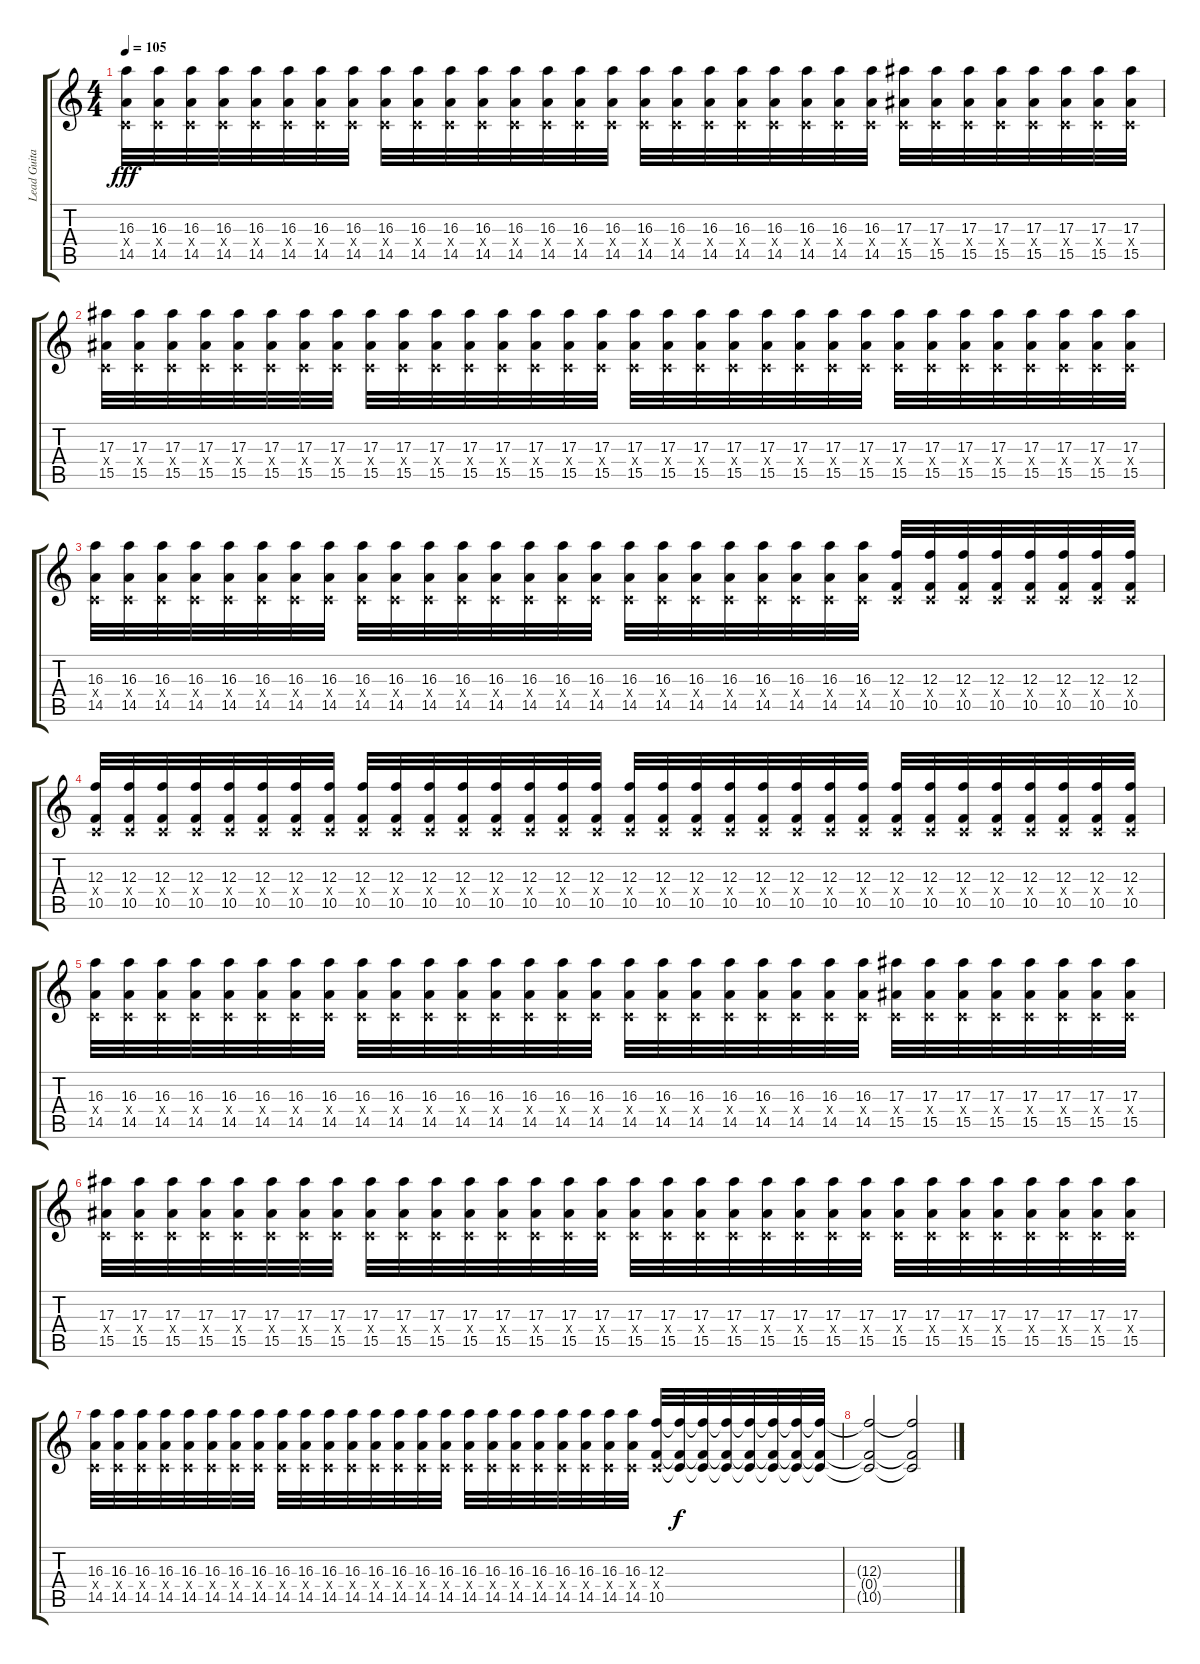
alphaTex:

\track ("Lead Guitar" "Lead Guita") {instrument overdrivenguitar}
\staff {score tabs}
\tuning (D4 A3 F3 C3 G2 C2) {hide}
\ts (4 4)
\tempo 105
\clef g2
\ks c
(16.3 0.4{x} 14.5).32{dy fff} (16.3 0.4{x} 14.5).32 (16.3 0.4{x} 14.5).32 (16.3 0.4{x} 14.5).32 (16.3 0.4{x} 14.5).32 (16.3 0.4{x} 14.5).32 (16.3 0.4{x} 14.5).32 (16.3 0.4{x} 14.5).32 (16.3 0.4{x} 14.5).32 (16.3 0.4{x} 14.5).32 (16.3 0.4{x} 14.5).32 (16.3 0.4{x} 14.5).32 (16.3 0.4{x} 14.5).32 (16.3 0.4{x} 14.5).32 (16.3 0.4{x} 14.5).32 (16.3 0.4{x} 14.5).32 (16.3 0.4{x} 14.5).32 (16.3 0.4{x} 14.5).32 (16.3 0.4{x} 14.5).32 (16.3 0.4{x} 14.5).32 (16.3 0.4{x} 14.5).32 (16.3 0.4{x} 14.5).32 (16.3 0.4{x} 14.5).32 (16.3 0.4{x} 14.5).32 (17.3 0.4{x} 15.5).32 (17.3 0.4{x} 15.5).32 (17.3 0.4{x} 15.5).32 (17.3 0.4{x} 15.5).32 (17.3 0.4{x} 15.5).32 (17.3 0.4{x} 15.5).32 (17.3 0.4{x} 15.5).32 (17.3 0.4{x} 15.5).32 |
(17.3 0.4{x} 15.5).32 (17.3 0.4{x} 15.5).32 (17.3 0.4{x} 15.5).32 (17.3 0.4{x} 15.5).32 (17.3 0.4{x} 15.5).32 (17.3 0.4{x} 15.5).32 (17.3 0.4{x} 15.5).32 (17.3 0.4{x} 15.5).32 (17.3 0.4{x} 15.5).32 (17.3 0.4{x} 15.5).32 (17.3 0.4{x} 15.5).32 (17.3 0.4{x} 15.5).32 (17.3 0.4{x} 15.5).32 (17.3 0.4{x} 15.5).32 (17.3 0.4{x} 15.5).32 (17.3 0.4{x} 15.5).32 (17.3 0.4{x} 15.5).32 (17.3 0.4{x} 15.5).32 (17.3 0.4{x} 15.5).32 (17.3 0.4{x} 15.5).32 (17.3 0.4{x} 15.5).32 (17.3 0.4{x} 15.5).32 (17.3 0.4{x} 15.5).32 (17.3 0.4{x} 15.5).32 (17.3 0.4{x} 15.5).32 (17.3 0.4{x} 15.5).32 (17.3 0.4{x} 15.5).32 (17.3 0.4{x} 15.5).32 (17.3 0.4{x} 15.5).32 (17.3 0.4{x} 15.5).32 (17.3 0.4{x} 15.5).32 (17.3 0.4{x} 15.5).32 |
(16.3 0.4{x} 14.5).32 (16.3 0.4{x} 14.5).32 (16.3 0.4{x} 14.5).32 (16.3 0.4{x} 14.5).32 (16.3 0.4{x} 14.5).32 (16.3 0.4{x} 14.5).32 (16.3 0.4{x} 14.5).32 (16.3 0.4{x} 14.5).32 (16.3 0.4{x} 14.5).32 (16.3 0.4{x} 14.5).32 (16.3 0.4{x} 14.5).32 (16.3 0.4{x} 14.5).32 (16.3 0.4{x} 14.5).32 (16.3 0.4{x} 14.5).32 (16.3 0.4{x} 14.5).32 (16.3 0.4{x} 14.5).32 (16.3 0.4{x} 14.5).32 (16.3 0.4{x} 14.5).32 (16.3 0.4{x} 14.5).32 (16.3 0.4{x} 14.5).32 (16.3 0.4{x} 14.5).32 (16.3 0.4{x} 14.5).32 (16.3 0.4{x} 14.5).32 (16.3 0.4{x} 14.5).32 (12.3 0.4{x} 10.5).32 (12.3 0.4{x} 10.5).32 (12.3 0.4{x} 10.5).32 (12.3 0.4{x} 10.5).32 (12.3 0.4{x} 10.5).32 (12.3 0.4{x} 10.5).32 (12.3 0.4{x} 10.5).32 (12.3 0.4{x} 10.5).32 |
(12.3 0.4{x} 10.5).32 (12.3 0.4{x} 10.5).32 (12.3 0.4{x} 10.5).32 (12.3 0.4{x} 10.5).32 (12.3 0.4{x} 10.5).32 (12.3 0.4{x} 10.5).32 (12.3 0.4{x} 10.5).32 (12.3 0.4{x} 10.5).32 (12.3 0.4{x} 10.5).32 (12.3 0.4{x} 10.5).32 (12.3 0.4{x} 10.5).32 (12.3 0.4{x} 10.5).32 (12.3 0.4{x} 10.5).32 (12.3 0.4{x} 10.5).32 (12.3 0.4{x} 10.5).32 (12.3 0.4{x} 10.5).32 (12.3 0.4{x} 10.5).32 (12.3 0.4{x} 10.5).32 (12.3 0.4{x} 10.5).32 (12.3 0.4{x} 10.5).32 (12.3 0.4{x} 10.5).32 (12.3 0.4{x} 10.5).32 (12.3 0.4{x} 10.5).32 (12.3 0.4{x} 10.5).32 (12.3 0.4{x} 10.5).32 (12.3 0.4{x} 10.5).32 (12.3 0.4{x} 10.5).32 (12.3 0.4{x} 10.5).32 (12.3 0.4{x} 10.5).32 (12.3 0.4{x} 10.5).32 (12.3 0.4{x} 10.5).32 (12.3 0.4{x} 10.5).32 |
(16.3 0.4{x} 14.5).32 (16.3 0.4{x} 14.5).32 (16.3 0.4{x} 14.5).32 (16.3 0.4{x} 14.5).32 (16.3 0.4{x} 14.5).32 (16.3 0.4{x} 14.5).32 (16.3 0.4{x} 14.5).32 (16.3 0.4{x} 14.5).32 (16.3 0.4{x} 14.5).32 (16.3 0.4{x} 14.5).32 (16.3 0.4{x} 14.5).32 (16.3 0.4{x} 14.5).32 (16.3 0.4{x} 14.5).32 (16.3 0.4{x} 14.5).32 (16.3 0.4{x} 14.5).32 (16.3 0.4{x} 14.5).32 (16.3 0.4{x} 14.5).32 (16.3 0.4{x} 14.5).32 (16.3 0.4{x} 14.5).32 (16.3 0.4{x} 14.5).32 (16.3 0.4{x} 14.5).32 (16.3 0.4{x} 14.5).32 (16.3 0.4{x} 14.5).32 (16.3 0.4{x} 14.5).32 (17.3 0.4{x} 15.5).32 (17.3 0.4{x} 15.5).32 (17.3 0.4{x} 15.5).32 (17.3 0.4{x} 15.5).32 (17.3 0.4{x} 15.5).32 (17.3 0.4{x} 15.5).32 (17.3 0.4{x} 15.5).32 (17.3 0.4{x} 15.5).32 |
(17.3 0.4{x} 15.5).32 (17.3 0.4{x} 15.5).32 (17.3 0.4{x} 15.5).32 (17.3 0.4{x} 15.5).32 (17.3 0.4{x} 15.5).32 (17.3 0.4{x} 15.5).32 (17.3 0.4{x} 15.5).32 (17.3 0.4{x} 15.5).32 (17.3 0.4{x} 15.5).32 (17.3 0.4{x} 15.5).32 (17.3 0.4{x} 15.5).32 (17.3 0.4{x} 15.5).32 (17.3 0.4{x} 15.5).32 (17.3 0.4{x} 15.5).32 (17.3 0.4{x} 15.5).32 (17.3 0.4{x} 15.5).32 (17.3 0.4{x} 15.5).32 (17.3 0.4{x} 15.5).32 (17.3 0.4{x} 15.5).32 (17.3 0.4{x} 15.5).32 (17.3 0.4{x} 15.5).32 (17.3 0.4{x} 15.5).32 (17.3 0.4{x} 15.5).32 (17.3 0.4{x} 15.5).32 (17.3 0.4{x} 15.5).32 (17.3 0.4{x} 15.5).32 (17.3 0.4{x} 15.5).32 (17.3 0.4{x} 15.5).32 (17.3 0.4{x} 15.5).32 (17.3 0.4{x} 15.5).32 (17.3 0.4{x} 15.5).32 (17.3 0.4{x} 15.5).32 |
(16.3 0.4{x} 14.5).32 (16.3 0.4{x} 14.5).32 (16.3 0.4{x} 14.5).32 (16.3 0.4{x} 14.5).32 (16.3 0.4{x} 14.5).32 (16.3 0.4{x} 14.5).32 (16.3 0.4{x} 14.5).32 (16.3 0.4{x} 14.5).32 (16.3 0.4{x} 14.5).32 (16.3 0.4{x} 14.5).32 (16.3 0.4{x} 14.5).32 (16.3 0.4{x} 14.5).32 (16.3 0.4{x} 14.5).32 (16.3 0.4{x} 14.5).32 (16.3 0.4{x} 14.5).32 (16.3 0.4{x} 14.5).32 (16.3 0.4{x} 14.5).32 (16.3 0.4{x} 14.5).32 (16.3 0.4{x} 14.5).32 (16.3 0.4{x} 14.5).32 (16.3 0.4{x} 14.5).32 (16.3 0.4{x} 14.5).32 (16.3 0.4{x} 14.5).32 (16.3 0.4{x} 14.5).32 (12.3 0.4{x} 10.5).32 (12.3{t} 0.4{t} 10.5{t}).32{dy f} (12.3{t} 0.4{t} 10.5{t}).32 (12.3{t} 0.4{t} 10.5{t}).32 (12.3{t} 0.4{t} 10.5{t}).32 (12.3{t} 0.4{t} 10.5{t}).32 (12.3{t} 0.4{t} 10.5{t}).32 (12.3{t} 0.4{t} 10.5{t}).32 |
(12.3{t} 0.4{t} 10.5{t}).2 (12.3{t} 0.4{t} 10.5{t}).2
